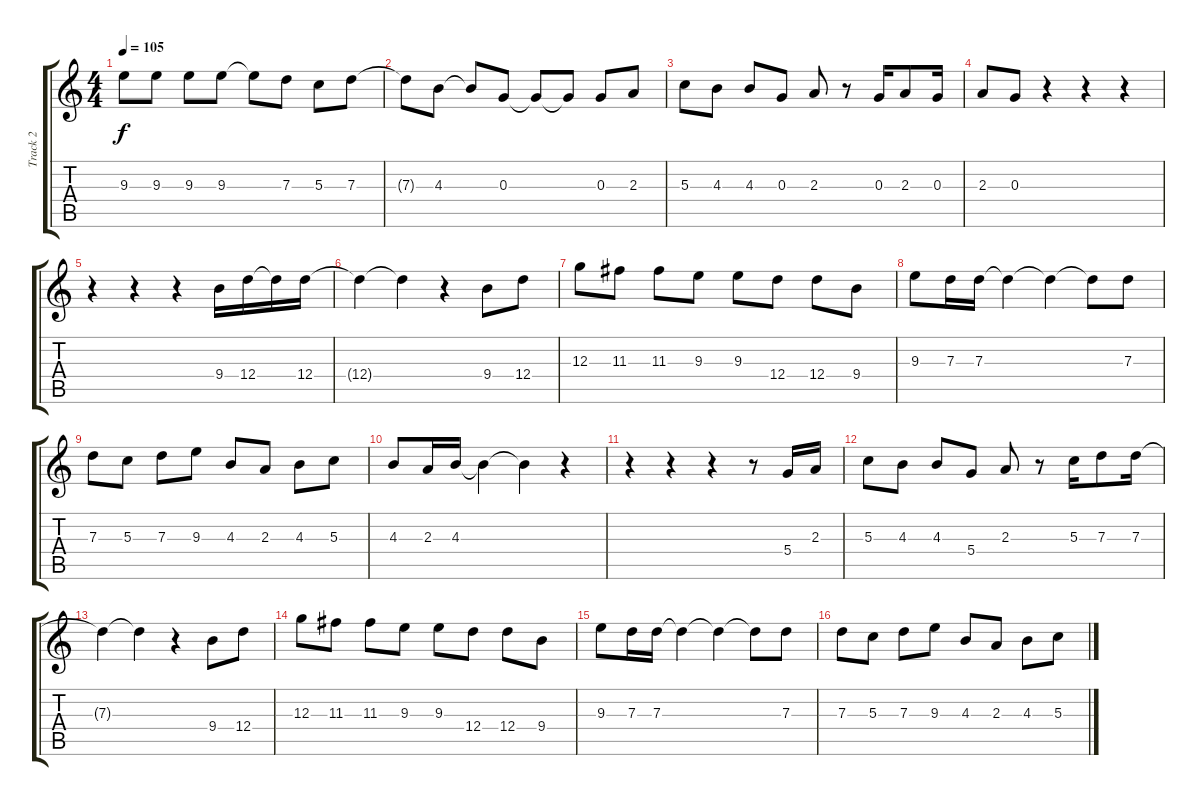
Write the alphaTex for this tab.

\track ("Track 2" "Track 2") {instrument harmonica}
\staff {score tabs}
\tuning (E5 B4 G4 D4 A3 E3) {hide}
\ts (4 4)
\tempo 105
\clef g2
\ks c
9.3.8{dy f} 9.3.8 9.3.8 9.3.8 9.3{t}.8 7.3.8 5.3.8 7.3.8 |
7.3{t}.8 4.3.8 4.3{t}.8 0.3.8 0.3{t}.8 0.3{t}.8 0.3.8 2.3.8 |
5.3.8 4.3.8 4.3.8 0.3.8 2.3.8 r.8 0.3.16 2.3.8 0.3.16 |
2.3.8 0.3.8 r.4 r.4 r.4 |
r.4 r.4 r.4 9.4.16 12.4.16 12.4{t}.16 12.4.16 |
12.4{t}.4 12.4{t}.4 r.4 9.4.8 12.4.8 |
12.3.8 11.3.8 11.3.8 9.3.8 9.3.8 12.4.8 12.4.8 9.4.8 |
9.3.8 7.3.16 7.3.16 7.3{t}.4 7.3{t}.4 7.3{t}.8 7.3.8 |
7.3.8 5.3.8 7.3.8 9.3.8 4.3.8 2.3.8 4.3.8 5.3.8 |
4.3.8 2.3.16 4.3.16 4.3{t}.4 4.3{t}.4 r.4 |
r.4 r.4 r.4 r.8 5.4.16 2.3.16 |
5.3.8 4.3.8 4.3.8 5.4.8 2.3.8 r.8 5.3.16 7.3.8 7.3.16 |
7.3{t}.4 7.3{t}.4 r.4 9.4.8 12.4.8 |
12.3.8 11.3.8 11.3.8 9.3.8 9.3.8 12.4.8 12.4.8 9.4.8 |
9.3.8 7.3.16 7.3.16 7.3{t}.4 7.3{t}.4 7.3{t}.8 7.3.8 |
7.3.8 5.3.8 7.3.8 9.3.8 4.3.8 2.3.8 4.3.8 5.3.8
